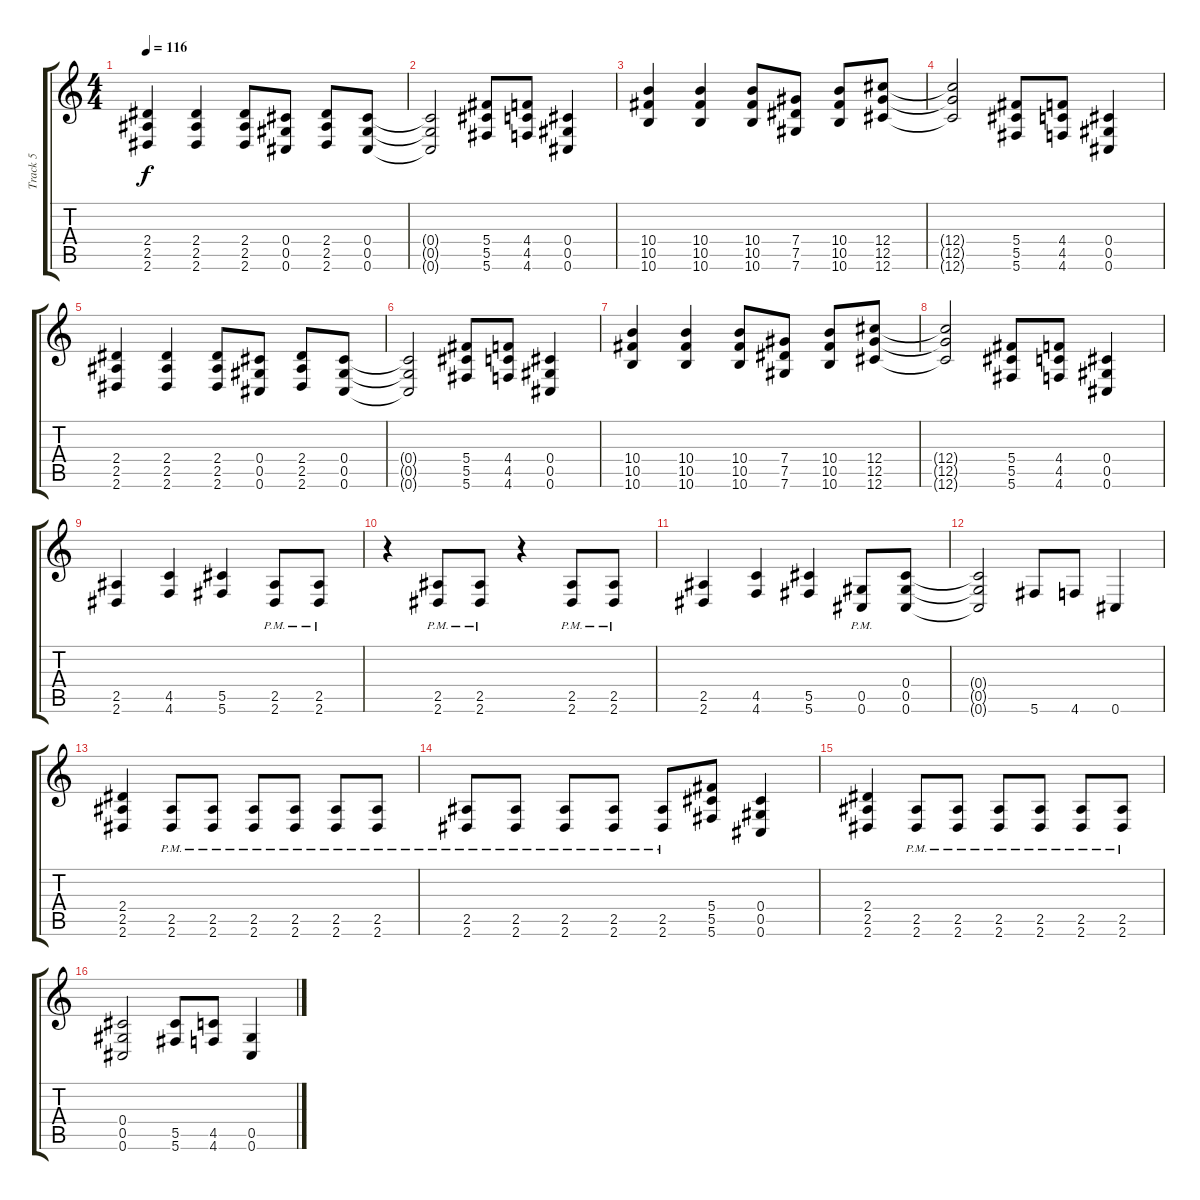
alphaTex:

\track ("Track 5" "Track 5") {instrument distortionguitar}
\staff {score tabs}
\tuning (Eb4 Bb3 Gb3 Db3 Ab2 Db2) {hide}
\ts (4 4)
\tempo 116
\clef g2
\ks c
(2.4 2.5 2.6).4{dy f} (2.4 2.5 2.6).4 (2.4 2.5 2.6).8 (0.4 0.5 0.6).8 (2.4 2.5 2.6).8 (0.4 0.5 0.6).8 |
(0.4{t} 0.5{t} 0.6{t}).2 (5.4 5.5 5.6).8 (4.4 4.5 4.6).8 (0.4 0.5 0.6).4 |
(10.4 10.5 10.6).4 (10.4 10.5 10.6).4 (10.4 10.5 10.6).8 (7.4 7.5 7.6).8 (10.4 10.5 10.6).8 (12.4 12.5 12.6).8 |
(12.4{t} 12.5{t} 12.6{t}).2 (5.4 5.5 5.6).8 (4.4 4.5 4.6).8 (0.4 0.5 0.6).4 |
(2.4 2.5 2.6).4 (2.4 2.5 2.6).4 (2.4 2.5 2.6).8 (0.4 0.5 0.6).8 (2.4 2.5 2.6).8 (0.4 0.5 0.6).8 |
(0.4{t} 0.5{t} 0.6{t}).2 (5.4 5.5 5.6).8 (4.4 4.5 4.6).8 (0.4 0.5 0.6).4 |
(10.4 10.5 10.6).4 (10.4 10.5 10.6).4 (10.4 10.5 10.6).8 (7.4 7.5 7.6).8 (10.4 10.5 10.6).8 (12.4 12.5 12.6).8 |
(12.4{t} 12.5{t} 12.6{t}).2 (5.4 5.5 5.6).8 (4.4 4.5 4.6).8 (0.4 0.5 0.6).4 |
(2.5 2.6).4 (4.5 4.6).4 (5.5 5.6).4 (2.5{pm} 2.6{pm}).8 (2.5{pm} 2.6{pm}).8 |
r.4 (2.5{pm} 2.6{pm}).8 (2.5{pm} 2.6{pm}).8 r.4 (2.5{pm} 2.6{pm}).8 (2.5{pm} 2.6{pm}).8 |
(2.5 2.6).4 (4.5 4.6).4 (5.5 5.6).4 (0.5{pm} 0.6{pm}).8 (0.4 0.5 0.6).8 |
(0.4{t} 0.5{t} 0.6{t}).2 5.6.8 4.6.8 0.6.4 |
(2.4 2.5 2.6).4 (2.5{pm} 2.6{pm}).8 (2.5{pm} 2.6{pm}).8 (2.5{pm} 2.6{pm}).8 (2.5{pm} 2.6{pm}).8 (2.5{pm} 2.6{pm}).8 (2.5{pm} 2.6{pm}).8 |
(2.5{pm} 2.6{pm}).8 (2.5{pm} 2.6{pm}).8 (2.5{pm} 2.6{pm}).8 (2.5{pm} 2.6{pm}).8 (2.5{pm} 2.6{pm}).8 (5.4 5.5 5.6).8 (0.4 0.5 0.6).4 |
(2.4 2.5 2.6).4 (2.5{pm} 2.6{pm}).8 (2.5{pm} 2.6{pm}).8 (2.5{pm} 2.6{pm}).8 (2.5{pm} 2.6{pm}).8 (2.5{pm} 2.6{pm}).8 (2.5{pm} 2.6{pm}).8 |
(0.4 0.5 0.6).2 (5.5 5.6).8 (4.5 4.6).8 (0.5 0.6).4
